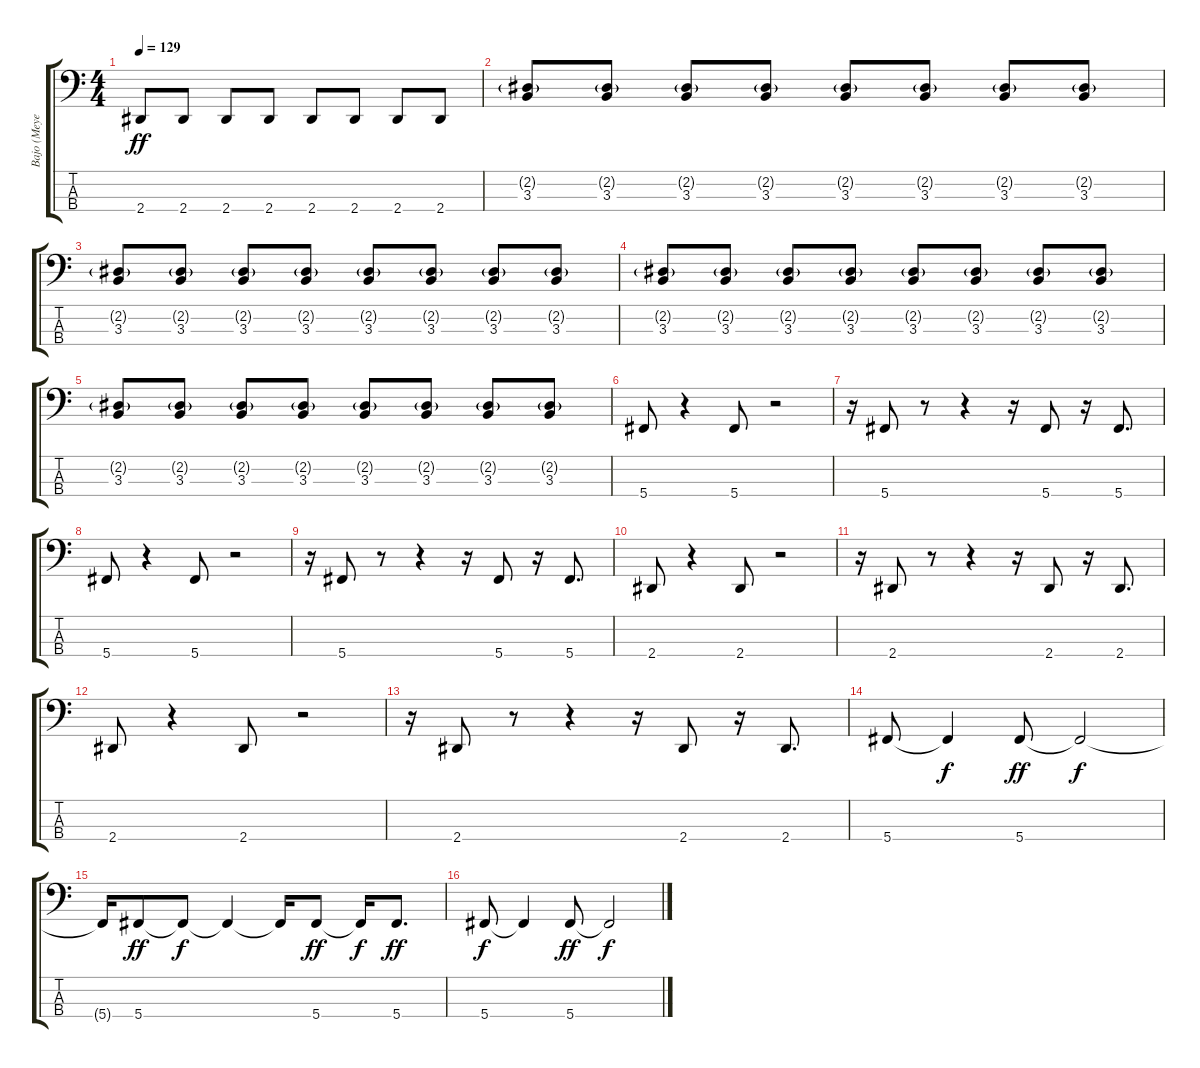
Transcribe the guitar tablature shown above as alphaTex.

\track ("Bajo (Meyer)" "Bajo (Meye") {instrument acousticguitarsteel}
\staff {score tabs}
\tuning (Gb2 Db2 Ab1 Db1) {hide}
\ts (4 4)
\tempo 129
\clef f4
\ks c
2.4.8{dy ff} 2.4.8 2.4.8 2.4.8 2.4.8 2.4.8 2.4.8 2.4.8 |
(2.2{g} 3.3).8 (2.2{g} 3.3).8 (2.2{g} 3.3).8 (2.2{g} 3.3).8 (2.2{g} 3.3).8 (2.2{g} 3.3).8 (2.2{g} 3.3).8 (2.2{g} 3.3).8 |
(2.2{g} 3.3).8 (2.2{g} 3.3).8 (2.2{g} 3.3).8 (2.2{g} 3.3).8 (2.2{g} 3.3).8 (2.2{g} 3.3).8 (2.2{g} 3.3).8 (2.2{g} 3.3).8 |
(2.2{g} 3.3).8 (2.2{g} 3.3).8 (2.2{g} 3.3).8 (2.2{g} 3.3).8 (2.2{g} 3.3).8 (2.2{g} 3.3).8 (2.2{g} 3.3).8 (2.2{g} 3.3).8 |
(2.2{g} 3.3).8 (2.2{g} 3.3).8 (2.2{g} 3.3).8 (2.2{g} 3.3).8 (2.2{g} 3.3).8 (2.2{g} 3.3).8 (2.2{g} 3.3).8 (2.2{g} 3.3).8 |
5.4.8 r.4 5.4.8 r.2 |
r.16 5.4.8 r.8 r.4 r.16 5.4.8 r.16 5.4.8{d} |
5.4.8 r.4 5.4.8 r.2 |
r.16 5.4.8 r.8 r.4 r.16 5.4.8 r.16 5.4.8{d} |
2.4.8 r.4 2.4.8 r.2 |
r.16 2.4.8 r.8 r.4 r.16 2.4.8 r.16 2.4.8{d} |
2.4.8 r.4 2.4.8 r.2 |
r.16 2.4.8 r.8 r.4 r.16 2.4.8 r.16 2.4.8{d} |
5.4.8 5.4{t}.4{dy f} 5.4.8{dy ff} 5.4{t}.2{dy f} |
5.4{t}.16 5.4.8{dy ff} 5.4{t}.8{dy f} 5.4{t}.4 5.4{t}.16 5.4.8{dy ff} 5.4{t}.16{dy f} 5.4.8{d dy ff} |
5.4.8{dy f} 5.4{t}.4 5.4.8{dy ff} 5.4{t}.2{dy f}
